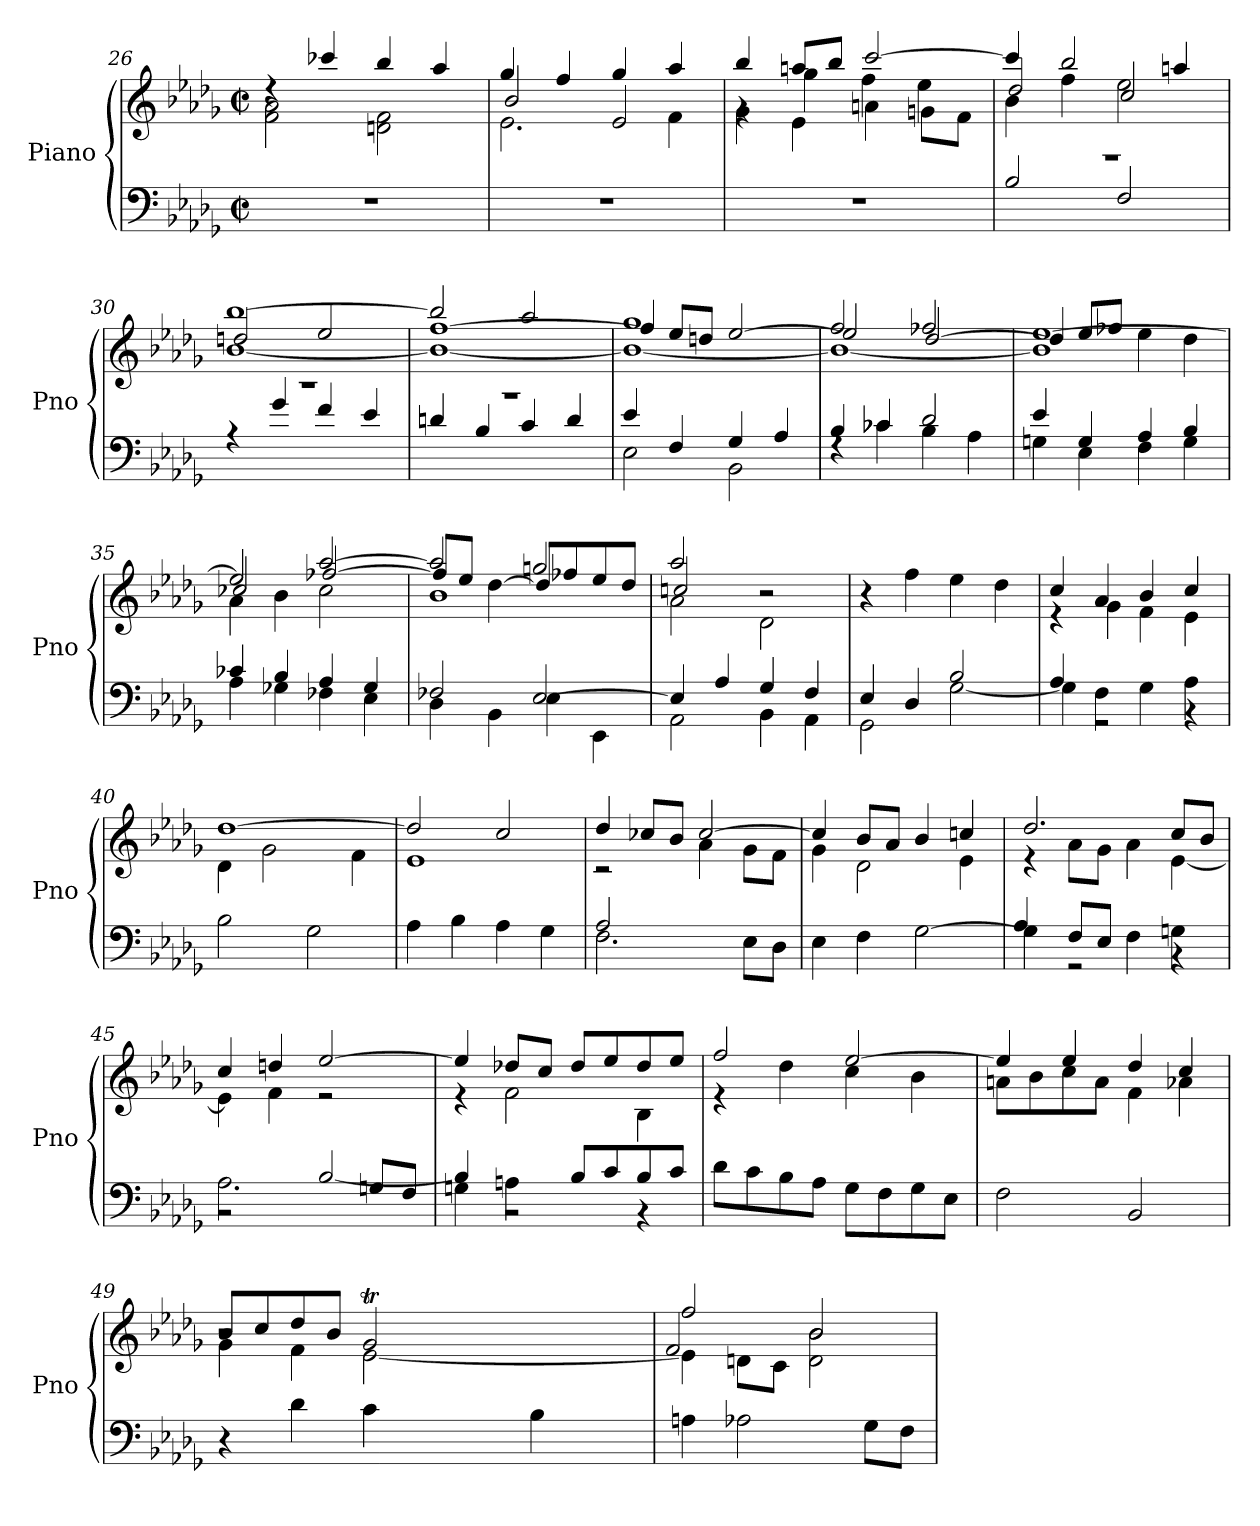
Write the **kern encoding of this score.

**kern	**kern
*part1	*part1
*staff2	*staff1
*I"Piano	*
*I'Pno	*
*clefF4	*clefG2
*k[b-e-a-d-g-]	*k[b-e-a-d-g-]
*M2/2	*M2/2
*met(c|)	*met(c|)
=26	=26
*	*^
1r	4rdd	2f\ 2a-\
.	4ccc-X/	.
.	4bb-/	2dn\ 2f\
.	4aa-/	.
=27	=27	=27
*	*	*^
1r	4gg-/	2.e-\	2b-/
.	4ff/	.	.
.	4gg-/	.	2e-/
.	4aa-/	4f\	.
=28	=28	=28	=28
1r	4bb-/	4g-\	4rg
.	8aan/L	4e-\	4gg-\
.	8bb-/J	.	.
.	[2ccc/	4an\	4ff\
.	.	8gn\L	4ee-\
.	.	8f\J	.
=29	=29	=29	=29
*^	*	*	*
1r	2B-/	4ccc/]	4b-\	2dd-/
.	.	2bb-/	4ff\	.
.	2F/	.	2ee-\	2cc/
.	.	4aan/	.	.
=30	=30	=30	=30	=30
1r	4rA	[1bb-	[1b-	2ddn/
.	4g-/	.	.	.
.	4f/	.	.	2ee-/
.	4e-/	.	.	.
!!LO:PB:g=z	!!	!!
=31	=31	=31	=31	=31
1r	4dn/	2bb-/]	1b-_	[1ff
.	4B-/	.	.	.
.	4c/	2aa-/	.	.
.	4d/	.	.	.
=32	=32	=32	=32	=32
4e-/	2E-\	1gg-	1b-_	4ff/]
4F/	.	.	.	8ee-/L
.	.	.	.	8ddn/J
4G-/	2BB-\	.	.	[2ee-/
4A-/	.	.	.	.
=33	=33	=33	=33	=33
4B-/	4rF	2ff/	1b-_	2ee-/]
4c-X/	4c-\	.	.	.
2d-/	4B-\	2ff-X/	.	[2dd-/
.	4A-\	.	.	.
=34	=34	=34	=34	=34
4e-/	4Gn\	[1ee-	1b-]	4dd-/]
4G/	4E-\	.	.	8ee-/L
.	.	.	.	8ff-X/J
4A-/	4F\	.	.	4ee-\
4B-/	4G\	.	.	4dd-\
=35	=35	=35	=35	=35
4c-X/	4A-\	2ee-/]	4a-\	2cc-X/
4B-/	4G-X\	.	4b-\	.
4A-/	4F-X\	[2aa-/	2cc-\	[2ff-X/
4G-/	4E-\	.	.	.
=36	=36	=36	=36	=36
2F-X/	4D-\	2aa-/]	1b-	8ff-/L]
.	.	.	.	8ee-/J
.	4BB-\	.	.	[4dd-\
[2E-/	4E-\	2ggn/	.	8dd-/L]
.	.	.	.	8ff-X/
.	4EE-\	.	.	8ee-/
.	.	.	.	8dd-/J
!!LO:LB:g=z	!!	!!
=37	=37	=37	=37	=37
4E-/]	2AA-\	2aa-/	2a-\	2ccn/
4A-/	.	.	.	.
4G-/	4BB-\	2r	2d-\	2r
4F/	4AA-\	.	.	.
*	*	*v	*v	*v
=38	=38	=38
4E-/	2GG-\	4r
4D-/	.	4ff\
2B-/	[2G-\	4ee-\
.	.	4dd-\
=39	=39	=39
*	*	*^
4A-/	4G-\]	4cc/	4r
4F\	2r	4a-/	4g-\
4G-\	.	4b-/	4f\
4A-\	4r	4cc/	4e-\
*v	*v	*	*
=40	=40	=40
2B-\	[1dd-	4d-\
.	.	2g-\
2G-\	.	.
.	.	4f\
=41	=41	=41
4A-\	2dd-/]	1e-
4B-\	.	.
4A-\	2cc/	.
4G-\	.	.
=42	=42	=42
*^	*	*
2A-/	2.F\	4dd-/	2r
.	.	8cc-X/L	.
.	.	8b-/J	.
2ryy	.	[2cc-/	4a-\
.	8E-\L	.	8g-\L
.	8D-\J	.	8f\J
*v	*v	*	*
=43	=43	=43
4E-\	4cc-/]	4g-\
4F\	8b-/L	2d-\
.	8a-/J	.
[2G-\	4b-/	.
.	4ccn/	4e-\
!!LO:LB:g=z	!!
=44	=44	=44
*^	*	*
4G-\]	4A-/	2.dd-/	4r
8F/L	2r	.	8a-\L
8E-/J	.	.	8g-\J
4F\	.	.	4a-\
4Gn\	4r	8cc/L	[4e-\
.	.	8b-/J	.
=45	=45	=45	=45
2.A-\	2r	4cc/	4e-\]
.	.	4ddn/	4f\
.	[2B-/	[2ee-/	2r
8Gn/L	.	.	.
8F/J	.	.	.
=46	=46	=46	=46
4Gn\	4B-/]	4ee-/]	4r
4An\	2r	8dd-X/L	2f\
.	.	8cc/J	.
8B-/L	.	8dd-/L	.
8c/	.	8ee-/	.
8B-/	4r	8dd-/	4B-\
8c/J	.	8ee-/J	.
*v	*v	*	*
=47	=47	=47
8d-\L	2ff/	4r
8c\	.	.
8B-\	.	4dd-\
8A-\J	.	.
8G-\L	[2ee-/	4cc\
8F\	.	.
8G-\	.	4b-\
8E-\J	.	.
=48	=48	=48
2F\	4ee-/]	8an\L
.	.	8b-\
.	4ee-/	8cc\
.	.	8a\J
2BB-/	4dd-/	4f\
.	4cc/	4a-X\
!!LO:LB:g=z
=49	=49	=49
*	*	*^
4r	8b-/L	4g-\	2r
.	8cc/	.	.
4d-\	8dd-/	4f\	.
.	8b-/J	.	.
4c\	2g-T/	[2e-\	32a-LLLyy
.	.	.	32g-yy
.	.	.	32a-yy
.	.	.	32g-yy
.	.	.	32a-yy
.	.	.	32g-yy
.	.	.	32a-yy
.	.	.	32g-JJJyy
4B-\	.	.	32a-LLLyy
.	.	.	32g-yy
.	.	.	32a-yy
.	.	.	32g-Jyy
.	.	.	16fyy
.	.	.	16g-JJyy
=50	=50	=50	=50
4An\	2ff/	4e-\]	2f/
2A-X\	.	8dn\L	.
.	.	8c\J	.
.	2b-/	2d\	2b-\
8G-\L	.	.	.
8F\J	.	.	.
*	*v	*v	*v
=	=
*-	*-
